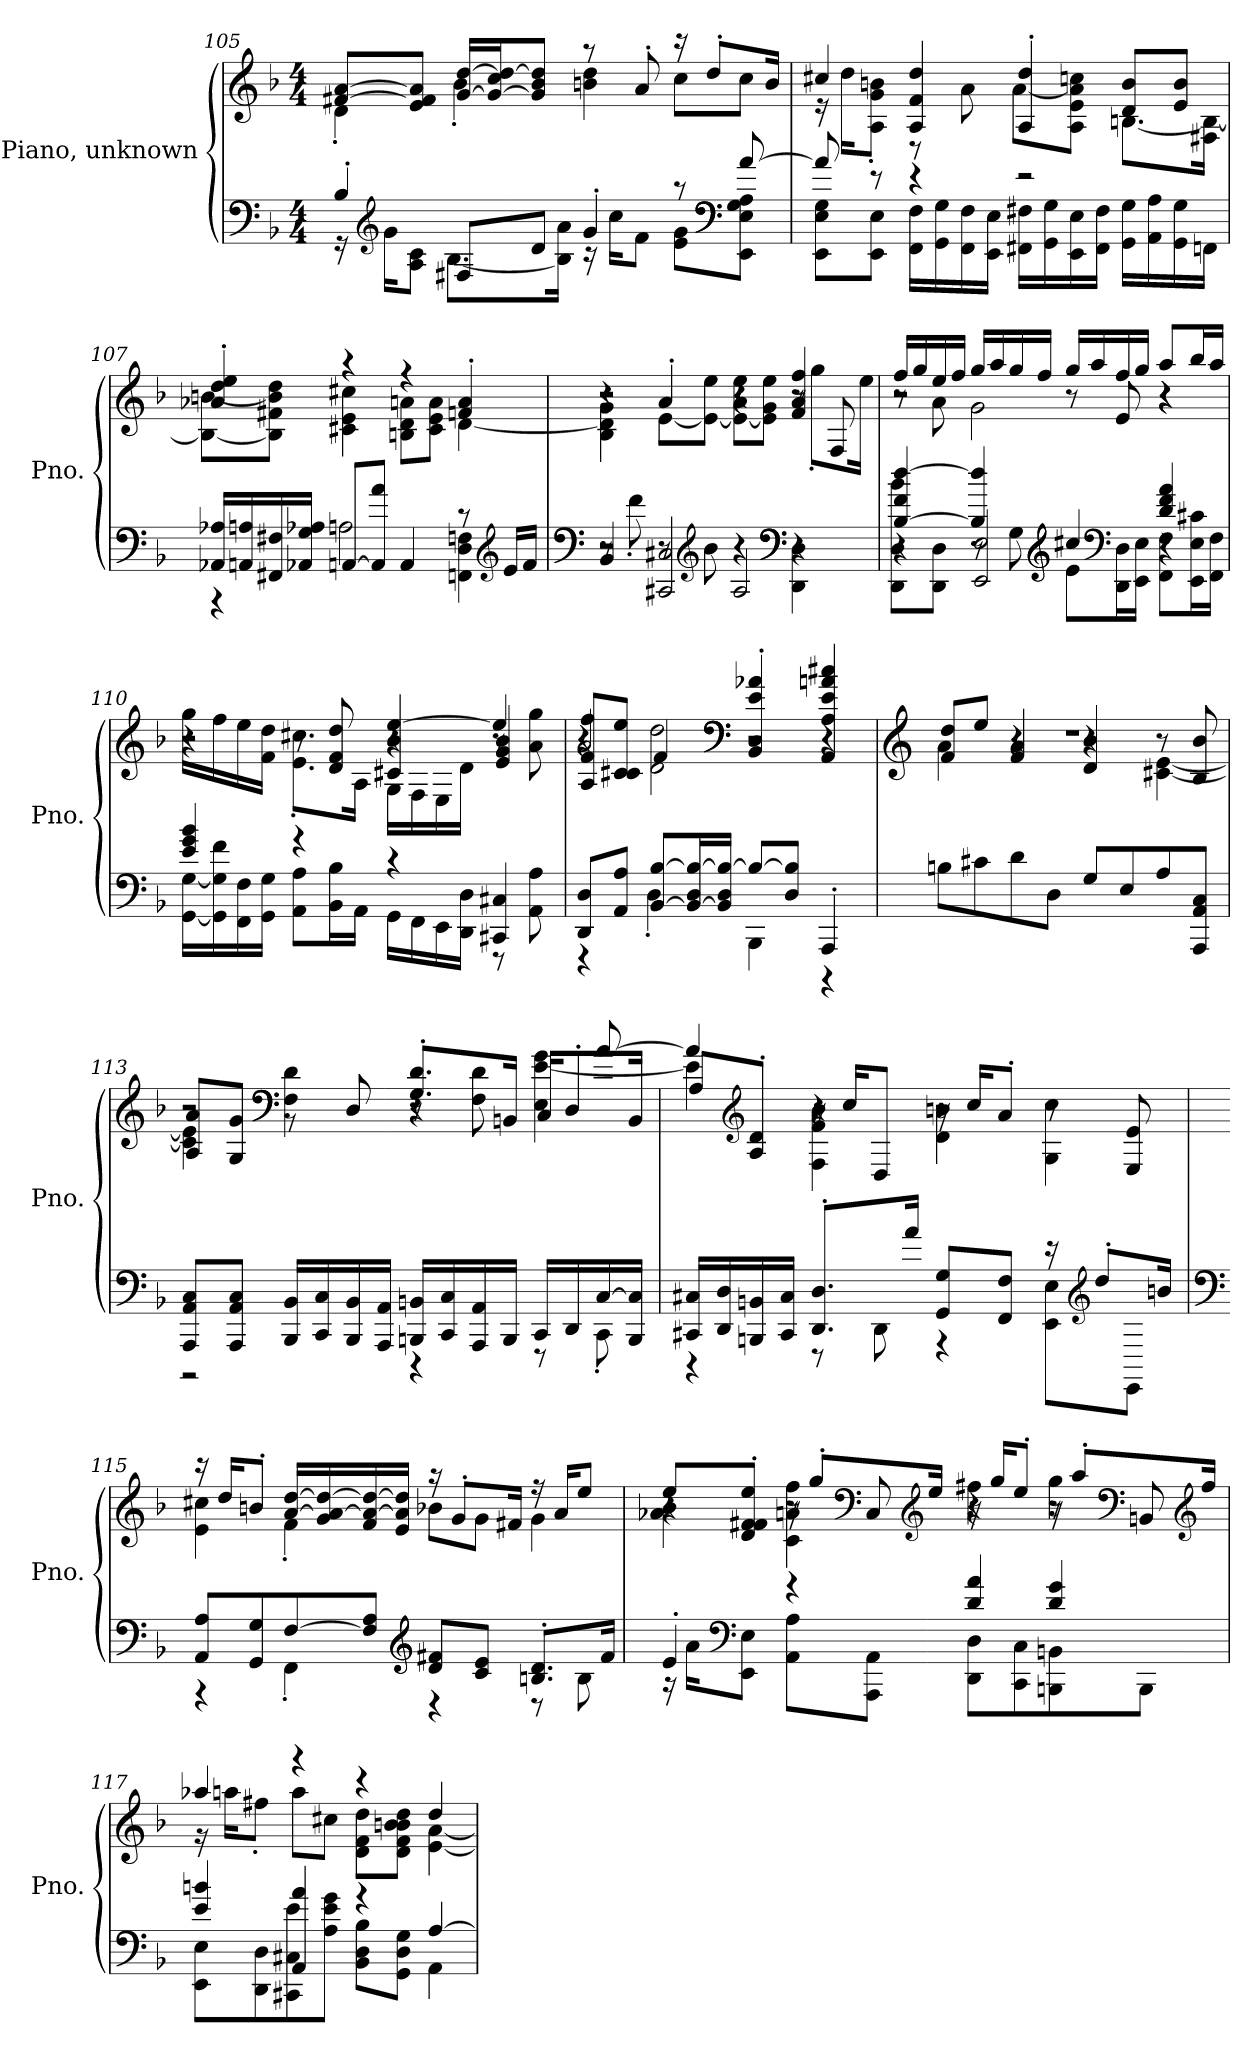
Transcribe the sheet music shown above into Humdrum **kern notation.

**kern	**kern
*part1	*part1
*staff2	*staff1
*I"Piano, unknown	*
*I'Pno.	*
!!LO:PB:g=z
*clefF4	*clefG2
*k[b-]	*k[b-]
*M4/4	*M4/4
=105	=105
*^	*^
4B-'/	16r	[8f#X/ [8a/L	4d'\
*clefG2	*	*	*
.	16g\KL	.	.
.	8A\ 8c\J	8e/ 8f#/] 8a/]J	.
8F#X/L	[8.B-\L	[16g/ [16dd/LL	4b-'\
.	.	16g/_ 16cc/ 16dd/_J	.
8d/J	.	8g/] 8b-/ 8dd/]J	.
.	16B-\] 16a\Jk	.	.
4g'/	16r	8r	4bn\ 4dd\
.	16cc\KL	.	.
.	8f\J	8a'/	.
8r	8e\ 8g\L	16r	8cc\L
.	.	8dd'/L	.
*clefF4	*	*	*
[8a/	8EE\ 8E\ 8G\ 8A\J	.	8cc\J
.	.	16b/Jk	.
=106	=106	=106	=106
8a/]	8EE\ 8E\ 8G\L	4cc#X/	16r
.	.	.	16dd\KL
8r	8EE\ 8E\J	.	8A\' 8g\' 8bn\'J
4r	16FF\ 16F\LL	4A/ 4f/ 4dd/	8r
.	16GG\ 16G\	.	.
.	16FF\ 16F\	.	8a\
.	16EE\ 16E\JJ	.	.
2r	16FF#X\ 16F#X\LL	4A/' 4dd/'	[8a\L
.	16GG\ 16G\	.	.
.	16EE\ 16E\	.	8A\ 8e\ 8a\] 8ccn\J
.	16FF#\ 16F#\JJ	.	.
.	16GG\ 16G\LL	8d/ 8b/L	[8.Bn\L
.	16AA\ 16A\	.	.
.	16GG\ 16G\	8e/ 8b/J	.
.	16FFn\JJ	.	16F#X\ 16B\_Jk
!!LO:LB:g=z	!!
=107	=107	=107	=107
16AA-X/ 16A-X/LL	4r	4a-X/' 4dd/' 4ee/'	8B\_ [8bn\L
16AAn/ 16An/	.	.	.
16FF#X/ 16F#X/	.	.	8B\] 8f#X\ 8b\] 8dd\J
16AA-X/ 16G/ 16A-X/JJ	.	.	.
[8AAn/L	2An\	4r	4c#X\ 4e\ 4cc#X\
8AA/] 8a/J	.	.	.
4AA/	.	4r	8Bn\ 8d\ 8an\L
.	.	.	8c#\ 8e\ 8a\J
8r	4FFn\ 4D\ 4Fn\	4fn/' 4a/'	[4d\
*clefG2	*	*	*
16e/LL	.	.	.
16f/JJ	.	.	.
*v	*v	*	*
*	*v	*v
=108	=108
*clefF4	*
*^	*^
*	*^	*	*^
2r	8r	4BB-/	4r	4B-\ 4d\] 4g\	2r
.	8f'\	.	.	.	.
.	8r	2CC#X/ 2C#X/	4a'/	[8e\L	.
*clefG2	*	*	*	*	*
.	8b-\	.	.	8e\_ 8ee\J	.
2A/	4r	.	4r	8e\_ 8a\ 8ee\L	4r
.	.	.	.	8e\] 8g\ 8ee\J	.
*clefF4	*	*	*	*	*
.	4DD\ 4D\	4r	4f/ 4a/ 4ff/	16r	8r
.	.	.	.	8gg'\L	.
.	.	.	.	.	8F/
.	.	.	.	16ee\Jk	.
!!LO:LB:g=z	!!	!!
=109	=109	=109	=109	=109	=109
[4B-/ 4f/ [4dd/	8DD\ 8D\ 8b-\L	4r	16ff/LL	8r	2r
.	.	.	16gg/	.	.
.	8DD\ 8D\J	.	16ee/	8a\	.
.	.	.	16ff/JJ	.	.
4B-/] 4dd/]	8r	2EE/ 2E/	16gg/LL	2g\	.
.	.	.	16aa/	.	.
.	8G\	.	16gg/	.	.
.	.	.	16ff/JJ	.	.
*clefG2	*	*	*	*	*
4cc#X/	8e\L	.	16gg/LL	.	8r
.	.	.	16aa/	.	.
*clefF4	*	*	*	*	*
.	16DD\ 16D\L	.	16ff/	.	8e/
.	16EE\ 16E\JJ	.	16gg/JJ	.	.
4d/ 4f/ 4a/	8FF\ 8F\L	4r	8aa/L	4r	4r
.	16EE\ 16E\ 16c#X\L	.	16bb-/L	.	.
.	16FF\ 16F\JJ	.	16aa/JJ	.	.
*	*v	*v	*	*	*
=110	=110	=110	=110	=110
4e/ 4g/ 4b-/	[16GG\ [16G\LL	4r	16gg\LL	2r
.	16GG\] 16G\] 16f\	.	16ff\	.
.	16FF\ 16F\	.	16ee\	.
.	16GG\ 16G\JJ	.	16f\ 16dd\JJ	.
4r	8AA\ 8A\L	8r	8.e\' 8.cc#X\'L	.
.	16BB-\ 16B-\L	8d/ 8f/ 8dd/	.	.
.	16AA\JJ	.	16A\Jk	.
4r	16GG\LL	4c#X/ 4b-/ [4ee/	16G\LL	4r
.	16FF\	.	16F\	.
.	16EE\	.	16E\	.
.	16DD\ 16D\JJ	.	16d\JJ	.
4CC#X/ 4C#X/	8r	4ee/]	8r	4e/ 4g/ 4b-/
.	8AA\ 8A\	.	8a\ 8gg\	.
!!LO:LB:g=z	!!	!!
=111	=111	=111	=111	=111
8DD/ 8D/L	4r	2a/	4r	8A/ 8f/ 8ff/L
8AA/ 8A/J	.	.	.	8c/ 8c#X/ 8ee/J
[8BB-/ [8B-/L	4D'\	.	2d\ 2dd\	4f/
16BB-/_ 16D/ 16B-/_L	.	.	.	.
16BB-/] 16D/ 16B-/_JJ	.	.	.	.
*	*	*clefF4	*	*
8B-/L_	4BBB-\	2r	.	4BB-/' 4D/' 4e/' 4a-X/'
8D/ 8B-/]J	.	.	.	.
4AAA'/	4r	.	4r	4AA/ 4A/ 4e/ 4an/ 4cc#X/
*v	*v	*	*	*
=112	=112	=112	=112
*	*clefG2	*	*
8Bn\L	1r	4a\	8f/ 8dd/L
8c#X\	.	.	8ee/J
8d\	.	4r	4f/ 4a/
8D\J	.	.	.
8G/L	.	4r	4d/ 4b-/
8E/	.	.	.
8A/	.	[4c#X\ [4e\	8r
8AAA/ 8AA/ 8C/J	.	.	8B-/ 8b-/
!!LO:LB:g=z	!!	!!
=113	=113	=113	=113
*^	*	*	*
8AAA/ 8AA/ 8C/L	2r	2r	4c#\] 4e\]	8A/ 8a/L
8AAA/ 8AA/ 8C/J	.	.	.	8G/ 8g/J
*	*	*clefF4	*	*
16BBB-/ 16BB-/LL	.	.	4F\ 4d\	8r
16CC/ 16C/	.	.	.	.
16BBB-/ 16BB-/	.	.	.	8D/
16AAA/ 16AA/JJ	.	.	.	.
16BBBn/ 16BBn/LL	4r	4r	8r	8.G/' 8.d/'L
16CC/ 16C/	.	.	.	.
16AAA/ 16AA/	.	.	8F\ 8d\	.
16BBB/JJ	.	.	.	16BBn/Jk
16CC/LL	8r	8r	4E\ [4e\ 4g\	16C/KL
16DD/	.	.	.	8D'/
[16C/	8CC'\	[8a/	.	.
16BBB/ 16C/]JJ	.	.	.	16BB/Jk
=114	=114	=114	=114	=114
16CC#X/ 16C#X/LL	4r	4a/]	4e\]	8A/L
16DD/ 16D/	.	.	.	.
*	*	*clefG2	*	*
16BBBn/ 16BBn/	.	.	.	8A/' 8d/'J
16CC#/ 16C#/JJ	.	.	.	.
8.DD/' 8.D/'L	8r	4r	4F\ 4f\ 4b-\	16r
.	.	.	.	16cc/KL
.	8DD\	.	.	8D/J
16a/Jk	.	.	.	.
8GG/ 8G/L	4r	2r	4d\ 4bn\	16r
.	.	.	.	16cc/KL
8FF/ 8F/J	.	.	.	8a'/J
16r	8EE\ 8E\L	.	4G\ 4cc\	8r
*clefG2	*	*	*	*
8dd'/L	.	.	.	.
.	8EE\J	.	.	8E/ 8e/
16bn/Jk	.	.	.	.
*	*	*v	*v	*v
!!LO:LB:g=z
=115	=115	=115
*clefF4	*	*
*	*	*^
8AA/ 8A/L	4r	16r	4e\ 4cc#X\
.	.	16dd/KL	.
8GG/ 8G/	.	8bn'/J	.
[8F/	4FF'\	[16a/ [16dd/LL	4f'\
.	.	16g/ 16a/_ 16dd/_	.
8F/] 8A/J	.	16f/ 16a/_ 16dd/_	.
.	.	16e/ 16a/] 16dd/]JJ	.
*clefG2	*	*	*
8d/ 8f#X/L	4r	16r	8b-X\L
.	.	8g'/L	.
8c/ 8e/J	.	.	8g\J
.	.	16f#X/Jk	.
8.Bn/' 8.d/'L	8r	16r	4g\
.	.	16a/KL	.
.	8B\	8ee/J	.
16f#/Jk	.	.	.
!!LO:PB:g=z
=116	=116	=116	=116
*	*	*	*^
4e'/	16r	8ee/L	4a-X\ 4b-\	4r
.	16a\KL	.	.	.
*clefF4	*	*	*	*
.	8EE\ 8E\J	8d/' 8f/' 8f#X/' 8ee/'J	.	.
4r	8AA\ 8A\L	16r	4c\ 4an\ 4ff\	8r
.	.	8gg'/L	.	.
*	*	*clefF4	*	*
.	8AAA\ 8AA\J	.	.	8C/
*	*	*clefG2	*	*
.	.	16ee/Jk	.	.
4d/ 4a/	8DD\ 8D\L	16r	4ff#X\	4r
.	.	16gg/KL	.	.
.	8CC\ 8C\	8ee'/J	.	.
4d/ 4g/	8BBBn\ 8BBn\	16r	4gg\	8r
.	.	8aa'/L	.	.
*	*	*clefF4	*	*
.	8BBB\J	.	.	8BBn/
*	*	*clefG2	*	*
.	.	16ff#/Jk	.	.
*	*	*	*v	*v
=117	=117	=117	=117
4e/ 4bn/	8EE\ 8E\L	4aa-X/	16r
.	.	.	16aan\KL
.	8DD\ 8D\	.	8ff#X'\J
4AA/ 4a/	8CC#X\ 8C#X\ 8e\	4r	8aa\L
.	8A\ 8e\ 8g\J	.	8cc#X\J
4r	8BB-\ 8D\ 8B-\L	4r	8d\ 8f\ 8dd\L
.	8GG\ 8D\ 8G\J	.	8d\ 8f\ 8b-\ 8bn\ 8dd\J
[4A/	4AA\	4dd/	[4e\ [4a\
*v	*v	*	*
*	*v	*v
=	=
*-	*-
